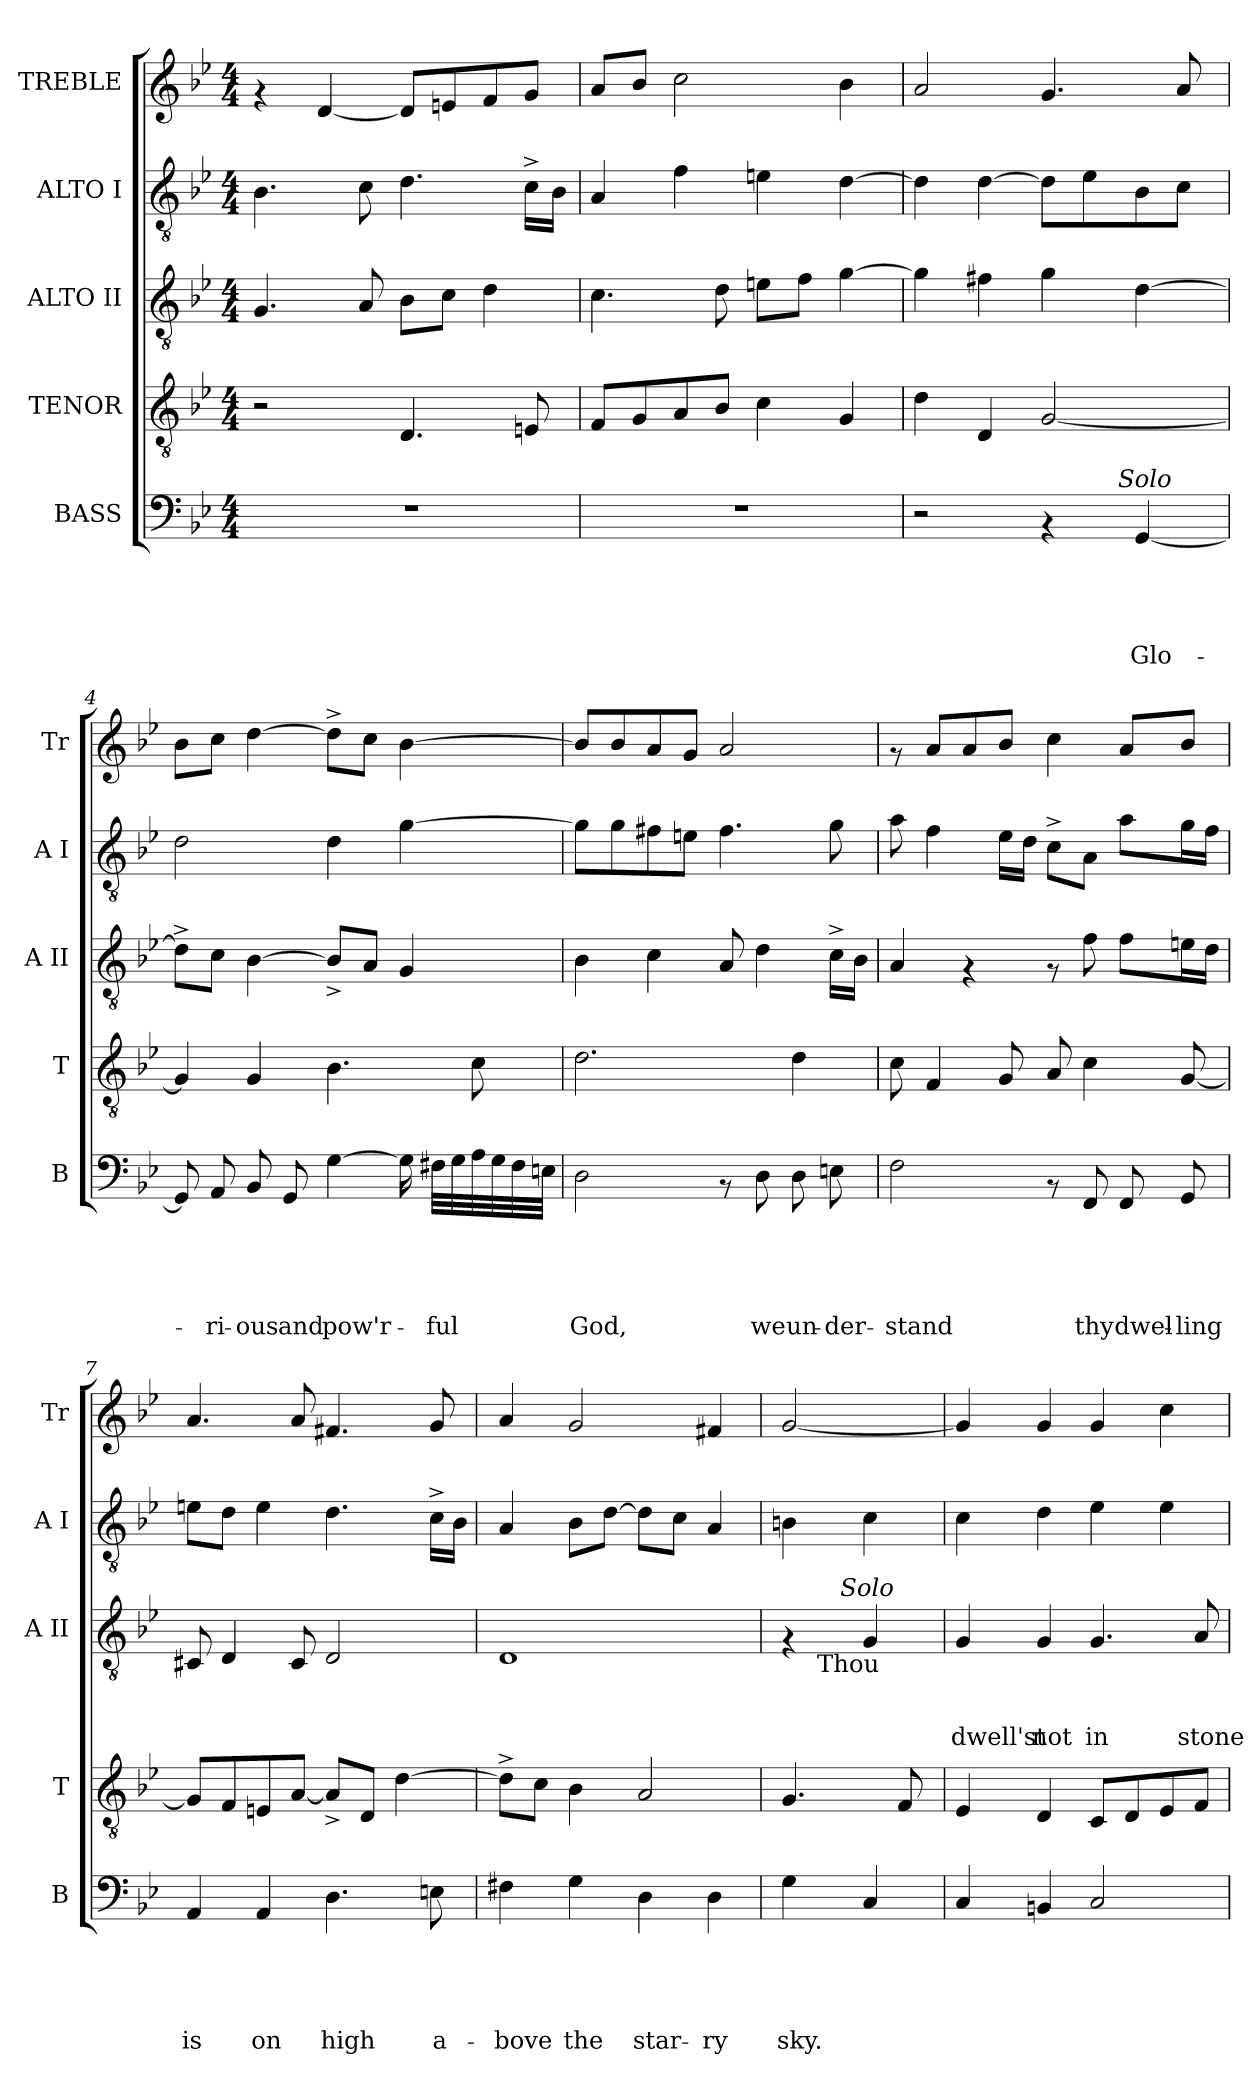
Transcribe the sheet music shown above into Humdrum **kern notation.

**kern	**text	**text	**text	**text	**text	**kern	**kern	**text	**text	**text	**kern	**kern
*part5	*part5	*part5	*part5	*part5	*part5	*part4	*part3	*part3	*part3	*part3	*part2	*part1
*staff5	*staff5	*staff5	*staff5	*staff5	*staff5	*staff4	*staff3	*staff3	*staff3	*staff3	*staff2	*staff1
*I"BASS	*	*	*	*	*	*I"TENOR	*I"ALTO II	*	*	*	*I"ALTO I	*I"TREBLE
*I'B	*	*	*	*	*	*I'T	*I'A II	*	*	*	*I'A I	*I'Tr
*clefF4	*	*	*	*	*	*clefGv2	*clefGv2	*	*	*	*clefGv2	*clefG2
*k[b-e-]	*	*	*	*	*	*k[b-e-]	*k[b-e-]	*	*	*	*k[b-e-]	*k[b-e-]
*B-:	*	*	*	*	*	*B-:	*B-:	*	*	*	*B-:	*B-:
*M4/4	*	*	*	*	*	*M4/4	*M4/4	*	*	*	*M4/4	*M4/4
=1	=1	=1	=1	=1	=1	=1	=1	=1	=1	=1	=1	=1
1r	.	.	.	.	.	2r	4.G/	.	.	.	4.B-\	4rf
.	.	.	.	.	.	.	.	.	.	.	.	[<4d/
.	.	.	.	.	.	.	8A/	.	.	.	8c\	.
.	.	.	.	.	.	4.D/	8B-\L	.	.	.	4.d\	8d/L]
.	.	.	.	.	.	.	8c\J	.	.	.	.	8en/
.	.	.	.	.	.	.	4d\	.	.	.	.	8f/
.	.	.	.	.	.	8En/	.	.	.	.	16c^>\LL	8g/J
.	.	.	.	.	.	.	.	.	.	.	16B-\JJ	.
=2	=2	=2	=2	=2	=2	=2	=2	=2	=2	=2	=2	=2
1r	.	.	.	.	.	8F/L	4.c\	.	.	.	4A/	8a/L
.	.	.	.	.	.	8G/	.	.	.	.	.	8b-/J
.	.	.	.	.	.	8A/	.	.	.	.	4f\	2cc\
.	.	.	.	.	.	8B-/J	8d\	.	.	.	.	.
.	.	.	.	.	.	4c\	8en\L	.	.	.	4en\	.
.	.	.	.	.	.	.	8f\J	.	.	.	.	.
.	.	.	.	.	.	4G/	[>4g\	.	.	.	[>4d\	4b-\
=3	=3	=3	=3	=3	=3	=3	=3	=3	=3	=3	=3	=3
*^	*	*	*	*	*	*	*	*	*	*	*	*
2r	2ryy	.	.	.	.	.	4d\	4g\]	.	.	.	4d\]	2a/
.	.	.	.	.	.	.	4D/	4f#X\	.	.	.	[>4d\	.
4rAA	8..ryy	.	.	.	.	.	[<2G/	4g\	.	.	.	8d\L]	4.g/
.	.	.	.	.	.	.	.	.	.	.	.	8e-\	.
!	!LO:TX:a:i:t=Solo	!	!	!	!	!	!	!	!	!	!	!	!
.	4ryy	.	.	.	.	.	.	.	.	.	.	.	.
!	!	!	!	!	!	!LO:LY:b	!	!	!	!	!	!	!
[<4GG/	.	.	.	.	.	Glo-	.	[>4d\	.	.	.	8B-\	.
.	.	.	.	.	.	.	.	.	.	.	.	8c\J	8a/
.	32ryy	.	.	.	.	.	.	.	.	.	.	.	.
*v	*v	*	*	*	*	*	*	*	*	*	*	*	*
=4	=4	=4	=4	=4	=4	=4	=4	=4	=4	=4	=4	=4
8GG/]	.	.	.	.	.	4G/]	8d^>\L]	.	.	.	2d\	8b-\L
!	!	!	!	!	!LO:LY:b	!	!	!	!	!	!	!
8AA/	.	.	.	.	-ri-	.	8c\J	.	.	.	.	8cc\J
!	!	!	!	!	!LO:LY:b	!	!	!	!	!	!	!
8BB-/	.	.	.	.	-ous	4G/	[>4B-\	.	.	.	.	[>4dd\
!	!	!	!	!	!LO:LY:b	!	!	!	!	!	!	!
8GG/	.	.	.	.	and	.	.	.	.	.	.	.
!	!	!	!	!	!LO:LY:b	!	!	!	!	!	!	!
[>4G\	.	.	.	.	pow'r-	4.B-\	8B-^</L]	.	.	.	4d\	8dd^>\L]
.	.	.	.	.	.	.	8A/J	.	.	.	.	8cc\J
16G\]	.	.	.	.	.	.	4G/	.	.	.	[<4g\	[<4b-\
!	!	!	!	!	!LO:LY:b	!	!	!	!	!	!	!
32F#X\LLL	.	.	.	.	-ful	.	.	.	.	.	.	.
32G\	.	.	.	.	.	.	.	.	.	.	.	.
32A\	.	.	.	.	.	8c\	.	.	.	.	.	.
32G\	.	.	.	.	.	.	.	.	.	.	.	.
32F#\	.	.	.	.	.	.	.	.	.	.	.	.
32En\JJJ	.	.	.	.	.	.	.	.	.	.	.	.
!!LO:LB:g=z
=5	=5	=5	=5	=5	=5	=5	=5	=5	=5	=5	=5	=5
!	!	!	!	!	!LO:LY:b	!	!	!	!	!	!	!
2D\	.	.	.	.	God,	2.d\	4B-\	.	.	.	8g\L]	8b-/L]
.	.	.	.	.	.	.	.	.	.	.	8g\	8b-/
.	.	.	.	.	.	.	4c\	.	.	.	8f#X\	8a/
.	.	.	.	.	.	.	.	.	.	.	8en\J	8g/J
8rAA	.	.	.	.	.	.	8A/	.	.	.	4.f#\	2a/
!	!	!	!	!	!LO:LY:b	!	!	!	!	!	!	!
8D\	.	.	.	.	we	.	4d\	.	.	.	.	.
!	!	!	!	!	!LO:LY:b	!	!	!	!	!	!	!
8D\	.	.	.	.	un-	4d\	.	.	.	.	.	.
!	!	!	!	!	!LO:LY:b	!	!	!	!	!	!	!
8En\	.	.	.	.	-der-	.	16c^>\LL	.	.	.	8g\	.
.	.	.	.	.	.	.	16B-\JJ	.	.	.	.	.
=6	=6	=6	=6	=6	=6	=6	=6	=6	=6	=6	=6	=6
!	!	!	!	!	!LO:LY:b	!	!	!	!	!	!	!
2F\	.	.	.	.	-stand	8c\	4A/	.	.	.	8a\	8rf
.	.	.	.	.	.	4F/	.	.	.	.	4f\	8a/L
.	.	.	.	.	.	.	4rF	.	.	.	.	8a/
.	.	.	.	.	.	8G/	.	.	.	.	16e-\LL	8b-/J
.	.	.	.	.	.	.	.	.	.	.	16d\JJ	.
8rAA	.	.	.	.	.	8A/	8rF	.	.	.	8c^>\L	4cc\
!	!	!	!	!	!LO:LY:b	!	!	!	!	!	!	!
8FF/	.	.	.	.	thy	4c\	8f\	.	.	.	8A\J	.
!	!	!	!	!	!LO:LY:b	!	!	!	!	!	!	!
8FF/	.	.	.	.	dwel-	.	8f\L	.	.	.	8a\L	8a/L
!	!	!	!	!	!LO:LY:b	!	!	!	!	!	!	!
8GG/	.	.	.	.	-ling	[<8G/	16en\L	.	.	.	16g\L	8b-/J
.	.	.	.	.	.	.	16d\JJ	.	.	.	16f\JJ	.
=7	=7	=7	=7	=7	=7	=7	=7	=7	=7	=7	=7	=7
!	!	!	!	!	!LO:LY:b	!	!	!	!	!	!	!
4AA/	.	.	.	.	is	8G/L]	8C#X/	.	.	.	8en\L	4.a/
.	.	.	.	.	.	8F/	4D/	.	.	.	8d\J	.
!	!	!	!	!	!LO:LY:b	!	!	!	!	!	!	!
4AA/	.	.	.	.	on	8En/	.	.	.	.	4e\	.
.	.	.	.	.	.	[<8A/J	8C#/	.	.	.	.	8a/
!	!	!	!	!	!LO:LY:b	!	!	!	!	!	!	!
4.D\	.	.	.	.	high	8A^</L]	2D/	.	.	.	4.d\	4.f#X/
.	.	.	.	.	.	8D/J	.	.	.	.	.	.
.	.	.	.	.	.	[>4d\	.	.	.	.	.	.
!	!	!	!	!	!LO:LY:b	!	!	!	!	!	!	!
8En\	.	.	.	.	a-	.	.	.	.	.	16c^>\LL	8g/
.	.	.	.	.	.	.	.	.	.	.	16B-\JJ	.
=8	=8	=8	=8	=8	=8	=8	=8	=8	=8	=8	=8	=8
!	!	!	!	!	!LO:LY:b	!	!	!	!	!	!	!
4F#X\	.	.	.	.	-bove	8d^>\L]	1D	.	.	.	4A/	4a/
.	.	.	.	.	.	8c\J	.	.	.	.	.	.
!	!	!	!	!	!LO:LY:b	!	!	!	!	!	!	!
4G\	.	.	.	.	the	4B-\	.	.	.	.	8B-\L	2g/
.	.	.	.	.	.	.	.	.	.	.	[>8d\J	.
!	!	!	!	!	!LO:LY:b	!	!	!	!	!	!	!
4D\	.	.	.	.	star-	2A/	.	.	.	.	8d\L]	.
.	.	.	.	.	.	.	.	.	.	.	8c\J	.
!	!	!	!	!	!LO:LY:b	!	!	!	!	!	!	!
4D\	.	.	.	.	-ry	.	.	.	.	.	4A/	4f#X/
=9	=9	=9	=9	=9	=9	=9	=9	=9	=9	=9	=9	=9
!	!	!	!	!	!LO:LY:b	!	!	!	!	!	!	!
*	*	*	*	*	*	*	*^	*	*	*	*	*
*	*	*	*	*	*	*	*	*^	*	*	*	*	*
4G\	.	.	.	.	sky.	4.G/	4rF	8ryy	8.ryy	.	.	.	4Bn\	[>2g/
!	!	!	!	!	!	!	!	!LO:TX:b:t=Thou	!	!	!	!	!	!
.	.	.	.	.	.	.	.	4.ryy	.	.	.	.	.	.
!	!	!	!	!	!	!	!	!	!LO:TX:a:i:t=Solo	!	!	!	!	!
.	.	.	.	.	.	.	.	.	4ryy	.	.	.	.	.
4C/	.	.	.	.	.	.	4G/	.	.	.	.	.	4c\	.
.	.	.	.	.	.	8F/	.	.	.	.	.	.	.	.
.	.	.	.	.	.	.	.	.	16ryy	.	.	.	.	.
!!LO:PB:g=z
=10	=10	=10	=10	=10	=10	=10	=10	=10	=10	=10	=10	=10	=10	=10
!	!	!	!	!	!	!	!	!	!	!	!	!LO:LY:b	!	!
*	*	*	*	*	*	*	*v	*v	*v	*	*	*	*	*
4C/	.	.	.	.	.	4E-/	4G/	.	.	dwell'st	4c\	4g/]
!	!	!	!	!	!	!	!	!	!	!LO:LY:b	!	!
4BBn/	.	.	.	.	.	4D/	4G/	.	.	not	4d\	4g/
!	!	!	!	!	!	!	!	!	!	!LO:LY:b	!	!
2C/	.	.	.	.	.	8C/L	4.G/	.	.	in	4e-\	4g/
.	.	.	.	.	.	8D/	.	.	.	.	.	.
.	.	.	.	.	.	8E-/	.	.	.	.	4e-\	4cc\
!	!	!	!	!	!	!	!	!	!	!LO:LY:b	!	!
.	.	.	.	.	.	8F/J	8A/	.	.	stone	.	.
=	=	=	=	=	=	=	=	=	=	=	=	=
*-	*-	*-	*-	*-	*-	*-	*-	*-	*-	*-	*-	*-
